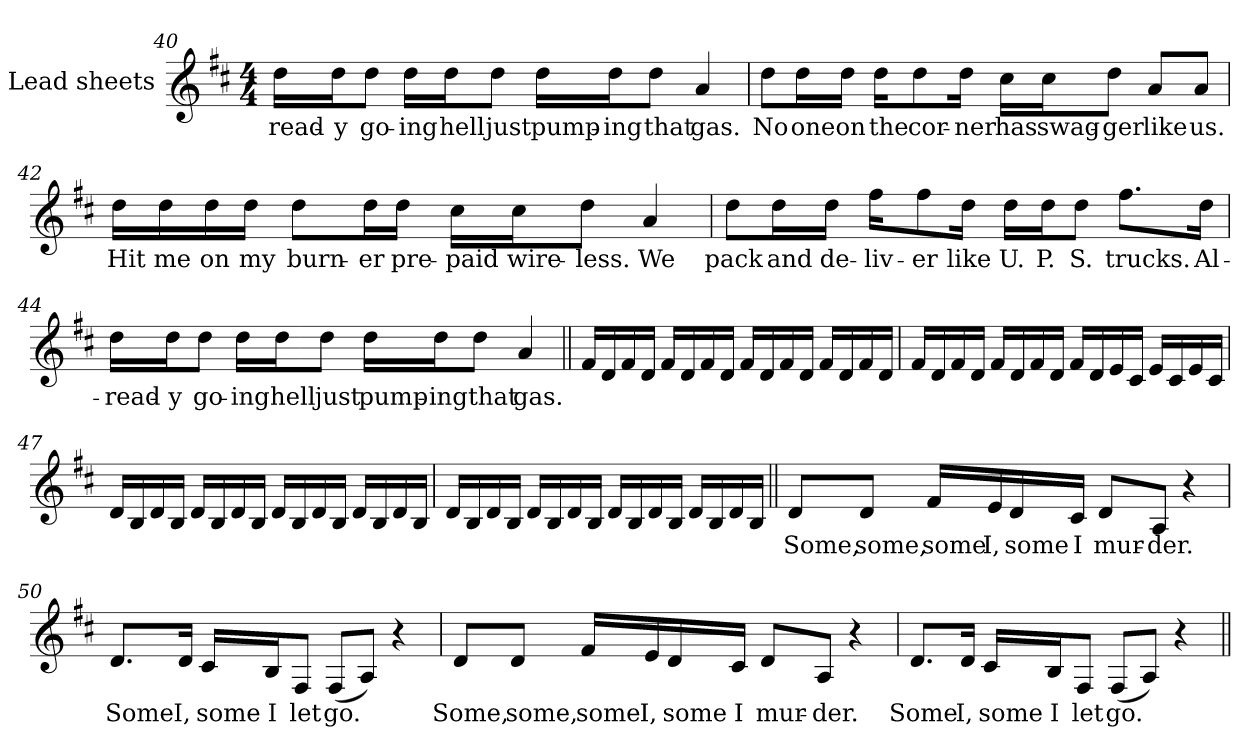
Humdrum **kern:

**kern	**text
*part1	*part1
*staff1	*staff1
*I"Lead sheets	*
!!LO:LB:g=z
*clefG2	*
*k[f#c#]	*
*D:	*
*M4/4	*
=40	=40
!	!LO:LY:b:color=#008000
16ddLL	-read-
!	!LO:LY:b:color=#008000
16ddJ	-y
!	!LO:LY:b:color=#008000
8ddJ	go-
!	!LO:LY:b:color=#008000
16ddLL	-ing
!	!LO:LY:b:color=#008000
16ddJ	hell
!	!LO:LY:b:color=#008000
8ddJ	just
!	!LO:LY:b:color=#008000
16ddLL	pump-
!	!LO:LY:b:color=#008000
16ddJ	-ing
!	!LO:LY:b:color=#008000
8ddJ	that
!	!LO:LY:b:color=#008000
4a	gas.
=41	=41
!	!LO:LY:b:color=#008000
8ddL	No
!	!LO:LY:b:color=#008000
16ddL	one
!	!LO:LY:b:color=#008000
16ddJJ	on
!	!LO:LY:b:color=#008000
16ddKL	the
!	!LO:LY:b:color=#008000
8dd	cor-
!	!LO:LY:b:color=#008000
16ddJk	-ner
!	!LO:LY:b:color=#008000
16cc#LL	has
!	!LO:LY:b:color=#008000
16cc#J	swag-
!	!LO:LY:b:color=#008000
8ddJ	-ger
!	!LO:LY:b:color=#008000
8aL	like
!	!LO:LY:b:color=#008000
8aJ	us.
=42	=42
!	!LO:LY:b:color=#008000
16ddLL	Hit
!	!LO:LY:b:color=#008000
16dd	me
!	!LO:LY:b:color=#008000
16dd	on
!	!LO:LY:b:color=#008000
16ddJJ	my
!	!LO:LY:b:color=#008000
8ddL	burn-
!	!LO:LY:b:color=#008000
16ddL	-er
!	!LO:LY:b:color=#008000
16ddJJ	pre-
!	!LO:LY:b:color=#008000
16cc#LL	-paid
!	!LO:LY:b:color=#008000
16cc#J	wire-
!	!LO:LY:b:color=#008000
8ddJ	-less.
!	!LO:LY:b:color=#008000
4a	We
=43	=43
!	!LO:LY:b:color=#008000
8ddL	pack
!	!LO:LY:b:color=#008000
16ddL	and
!	!LO:LY:b:color=#008000
16ddJJ	de-
!	!LO:LY:b:color=#008000
16ff#KL	-liv-
!	!LO:LY:b:color=#008000
8ff#	-er
!	!LO:LY:b:color=#008000
16ddJk	like
!	!LO:LY:b:color=#008000
16ddLL	U.
!	!LO:LY:b:color=#008000
16ddJ	P.
!	!LO:LY:b:color=#008000
8ddJ	S.
!	!LO:LY:b:color=#008000
8.ff#L	trucks.
!	!LO:LY:b:color=#008000
16ddJk	Al-
!!LO:LB:g=z
=44	=44
!	!LO:LY:b:color=#008000
16ddLL	-read-
!	!LO:LY:b:color=#008000
16ddJ	-y
!	!LO:LY:b:color=#008000
8ddJ	go-
!	!LO:LY:b:color=#008000
16ddLL	-ing
!	!LO:LY:b:color=#008000
16ddJ	hell
!	!LO:LY:b:color=#008000
8ddJ	just
!	!LO:LY:b:color=#008000
16ddLL	pump-
!	!LO:LY:b:color=#008000
16ddJ	-ing
!	!LO:LY:b:color=#008000
8ddJ	that
!	!LO:LY:b:color=#008000
4a	gas.
=45||	=45||
16f#LL	.
16d	.
16f#	.
16dJJ	.
16f#LL	.
16d	.
16f#	.
16dJJ	.
16f#LL	.
16d	.
16f#	.
16dJJ	.
16f#LL	.
16d	.
16f#	.
16dJJ	.
=46	=46
16f#LL	.
16d	.
16f#	.
16dJJ	.
16f#LL	.
16d	.
16f#	.
16dJJ	.
16f#LL	.
16d	.
16e	.
16c#JJ	.
16eLL	.
16c#	.
16e	.
16c#JJ	.
=47	=47
16dLL	.
16B	.
16d	.
16BJJ	.
16dLL	.
16B	.
16d	.
16BJJ	.
16dLL	.
16B	.
16d	.
16BJJ	.
16dLL	.
16B	.
16d	.
16BJJ	.
!!LO:LB:g=z
=48	=48
16dLL	.
16B	.
16d	.
16BJJ	.
16dLL	.
16B	.
16d	.
16BJJ	.
16dLL	.
16B	.
16d	.
16BJJ	.
16dLL	.
16B	.
16d	.
16BJJ	.
=49||	=49||
!	!LO:LY:b:color=#008000
8dL	Some,
!	!LO:LY:b:color=#008000
8dJ	some,
!	!LO:LY:b:color=#008000
16f#LL	some
!	!LO:LY:b:color=#008000
16e	I,
!	!LO:LY:b:color=#008000
16d	some
!	!LO:LY:b:color=#008000
16c#JJ	I
!	!LO:LY:b:color=#008000
8dL	mur-
!	!LO:LY:b:color=#008000
8AJ	-der.
4r	.
=50	=50
!	!LO:LY:b:color=#008000
8.dL	Some
!	!LO:LY:b:color=#008000
16dJk	I,
!	!LO:LY:b:color=#008000
16c#LL	some
!	!LO:LY:b:color=#008000
16BJ	I
!	!LO:LY:b:color=#008000
8F#J	let
!	!LO:LY:b:color=#008000
(8F#L	go.
8AJ)	.
4r	.
=51	=51
!	!LO:LY:b:color=#008000
8dL	Some,
!	!LO:LY:b:color=#008000
8dJ	some,
!	!LO:LY:b:color=#008000
16f#LL	some
!	!LO:LY:b:color=#008000
16e	I,
!	!LO:LY:b:color=#008000
16d	some
!	!LO:LY:b:color=#008000
16c#JJ	I
!	!LO:LY:b:color=#008000
8dL	mur-
!	!LO:LY:b:color=#008000
8AJ	-der.
4r	.
=52	=52
!	!LO:LY:b:color=#008000
8.dL	Some
!	!LO:LY:b:color=#008000
16dJk	I,
!	!LO:LY:b:color=#008000
16c#LL	some
!	!LO:LY:b:color=#008000
16BJ	I
!	!LO:LY:b:color=#008000
8F#J	let
!	!LO:LY:b:color=#008000
(8F#L	go.
8AJ)	.
4r	.
=||	=||
*-	*-
